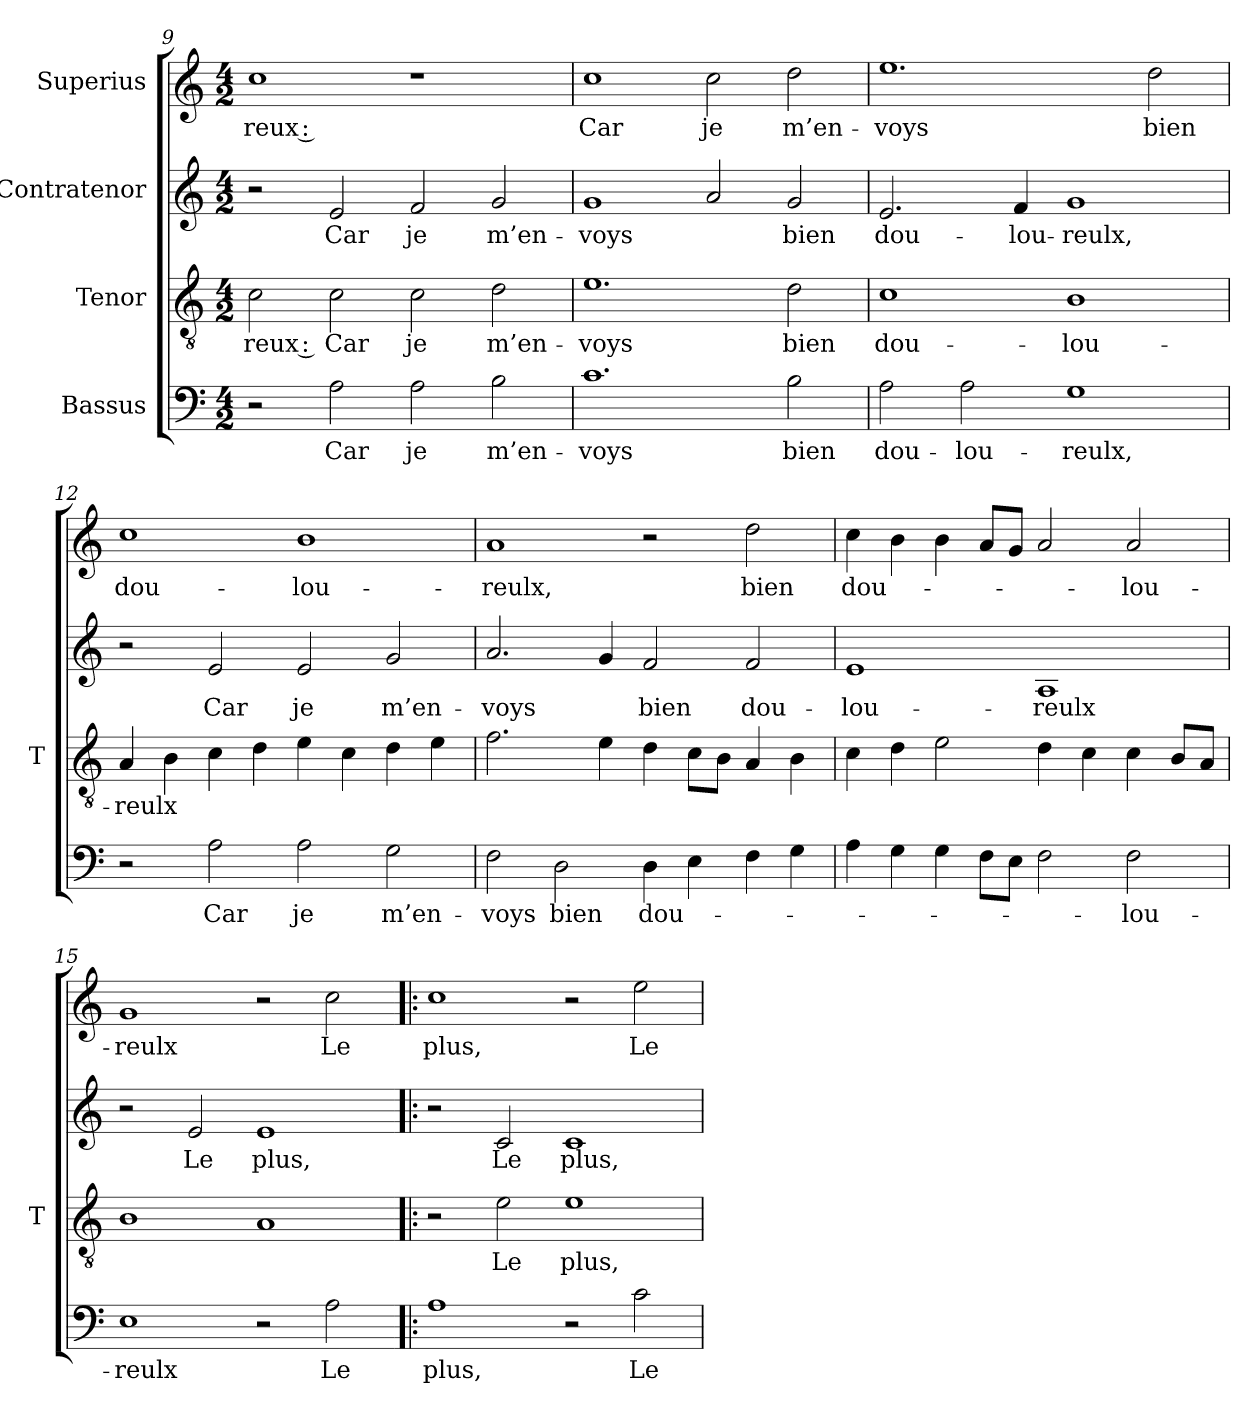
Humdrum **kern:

**kern	**text	**kern	**text	**kern	**text	**kern	**text
*part4	*part4	*part3	*part3	*part2	*part2	*part1	*part1
*staff4	*staff4	*staff3	*staff3	*staff2	*staff2	*staff1	*staff1
*I"Bassus	*	*I"Tenor	*	*I"Contratenor	*	*I"Superius	*
*	*	*I'T	*	*	*	*	*
*clefF4	*	*clefGv2	*	*clefG2	*	*clefG2	*
*k[]	*	*k[]	*	*k[]	*	*k[]	*
*M4/2	*	*M4/2	*	*M4/2	*	*M4/2	*
=9	=9	=9	=9	=9	=9	=9	=9
2r	.	2c	-reux :	2r	.	1cc	-reux :
2A	-Car	2c	-Car	2e	-Car	.	.
2A	-je	2c	-je	2f	-je	1r	.
2B	m’en-	2d	m’en-	2g	m’en-	.	.
=10	=10	=10	=10	=10	=10	=10	=10
1.c	-voys	1.e	-voys	1g	-voys	1cc	-Car
.	.	.	.	2a	.	2cc	-je
2B	-bien	2d	-bien	2g	-bien	2dd	m’en-
=11	=11	=11	=11	=11	=11	=11	=11
2A	dou-	1c	dou-	2.e	dou-	1.ee	-voys
2A	lou-	.	.	.	.	.	.
.	.	.	.	4f	lou-	.	.
1G	-reulx,	1B	lou-	1g	-reulx,	.	.
.	.	.	.	.	.	2dd	-bien
=12	=12	=12	=12	=12	=12	=12	=12
2r	.	4A	-reulx	2r	.	1cc	dou-
.	.	4B	.	.	.	.	.
2A	-Car	4c	.	2e	-Car	.	.
.	.	4d	.	.	.	.	.
2A	-je	4e	.	2e	-je	1b	lou-
.	.	4c	.	.	.	.	.
2G	m’en-	4d	.	2g	m’en-	.	.
.	.	4e	.	.	.	.	.
=13	=13	=13	=13	=13	=13	=13	=13
2F	-voys	2.f	.	2.a	-voys	1a	-reulx,
2D	-bien	.	.	.	.	.	.
.	.	4e	.	4g	.	.	.
4D	dou-	4d	.	2f	-bien	2r	.
4E	.	8cL	.	.	.	.	.
.	.	8BJ	.	.	.	.	.
4F	.	4A	.	2f	dou-	2dd	-bien
4G	.	4B	.	.	.	.	.
=14	=14	=14	=14	=14	=14	=14	=14
4A	.	4c	.	1e	lou-	4cc	dou-
4G	.	4d	.	.	.	4b	.
4G	.	2e	.	.	.	4b	.
8FL	.	.	.	.	.	8aL	.
8EJ	.	.	.	.	.	8gJ	.
2F	.	4d	.	1A	-reulx	2a	.
.	.	4c	.	.	.	.	.
2F	lou-	4c	.	.	.	2a	lou-
.	.	8BL	.	.	.	.	.
.	.	8AJ	.	.	.	.	.
=15	=15	=15	=15	=15	=15	=15	=15
1E	-reulx	1B	.	2r	.	1g	-reulx
.	.	.	.	2e	-Le	.	.
2r	.	1A	.	1e	-plus,	2r	.
2A	-Le	.	.	.	.	2cc	-Le
=16!|:	=16!|:	=16!|:	=16!|:	=16!|:	=16!|:	=16!|:	=16!|:
1A	-plus,	2r	.	2r	.	1cc	-plus,
.	.	2e	-Le	2c	-Le	.	.
2r	.	1e	-plus,	1c	-plus,	2r	.
2c	-Le	.	.	.	.	2ee	-Le
=	=	=	=	=	=	=	=
*-	*-	*-	*-	*-	*-	*-	*-
